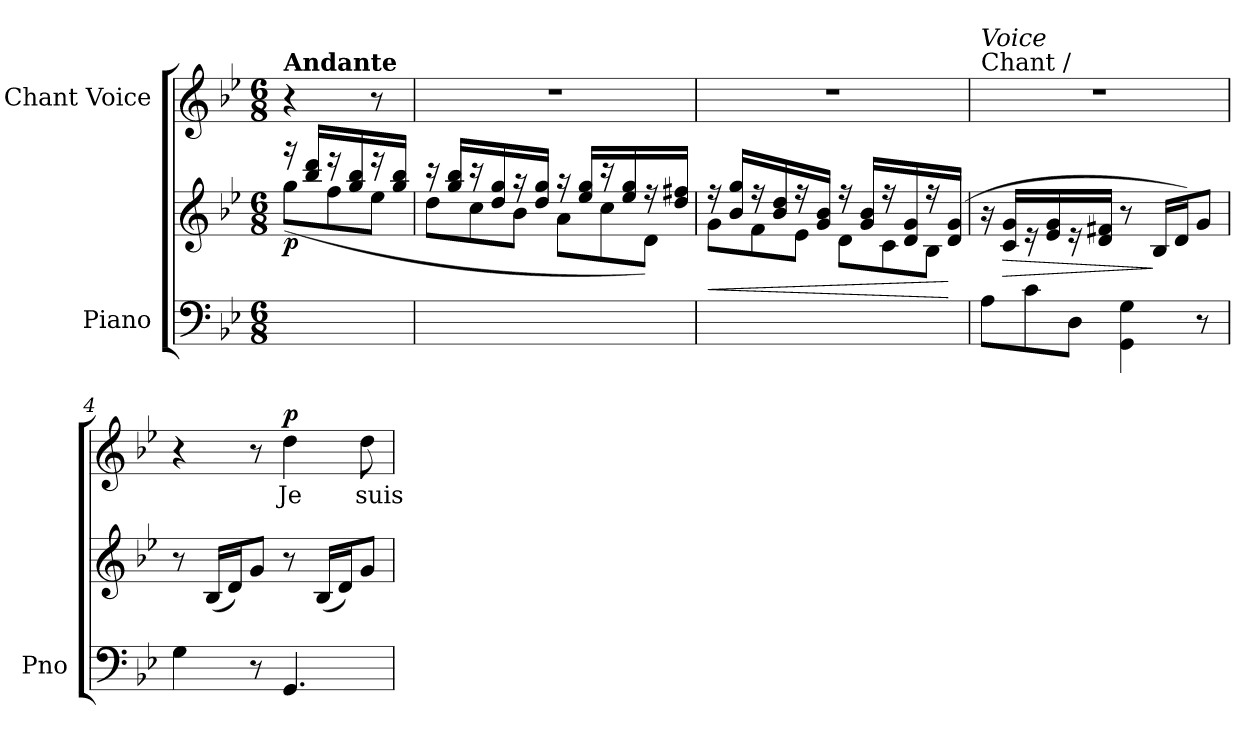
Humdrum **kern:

**kern	**kern	**dynam	**kern	**text	**dynam
*part2	*part2	*part2	*part1	*part1	*part1
*staff3	*staff2	*staff2/3	*staff1	*staff1	*staff1
*I"Piano	*	*	*I"Chant Voice	*	*
*I'Pno	*	*	*	*	*
*clefF4	*clefG2	*	*clefG2	*	*
*k[b-e-]	*k[b-e-]	*	*k[b-e-]	*	*
*M6/8	*M6/8	*	*M6/8	*	*
=	=	=	=	=	=
*	*^	*	*	*	*
!	!	!	!	!LO:TX:a:B:t=Andante	!	!
!	!	!	!LO:DY:b	!	!	!
4.ryy	16r	(8gg\L	p	4r	.	.
.	16bb-/ 16ddd/LL	.	.	.	.	.
.	16r	8ff\	.	.	.	.
.	16gg/ 16bb-/	.	.	.	.	.
.	16r	8ee-\J	.	8r	.	.
.	16gg/ 16bb-/JJ	.	.	.	.	.
=1	=1	=1	=1	=1	=1	=1
2.ryy	16r	8ddL	.	2.r	.	.
.	16gg/ 16bb-/LL	.	.	.	.	.
.	16r	8cc\	.	.	.	.
.	16dd/ 16gg/	.	.	.	.	.
.	16r	8b-\J	.	.	.	.
.	16dd/ 16gg/JJ	.	.	.	.	.
.	16r	8a\L	.	.	.	.
.	16ee-/ 16gg/LL	.	.	.	.	.
.	16r	8cc\	.	.	.	.
.	16ee-/ 16gg/	.	.	.	.	.
.	16r	8d\J)	.	.	.	.
.	16dd/ 16ff#X/JJ	.	.	.	.	.
=2	=2	=2	=2	=2	=2	=2
!	!	!	!LO:HP:b	!	!	!
2.ryy	16r	(8g\L	<	2.r	.	.
.	16b-/ 16gg/LL	.	.	.	.	.
.	16r	8f\	.	.	.	.
.	16b-/ 16dd/	.	.	.	.	.
.	16r	8e-\J	.	.	.	.
.	16g/ 16b-/JJ	.	.	.	.	.
.	16r	8d\L	.	.	.	.
.	16g/ 16b-/LL	.	.	.	.	.
.	16r	8c\	.	.	.	.
.	16d/ 16g/	.	.	.	.	.
.	16r	8B-\J	.	.	.	.
.	(16d/ 16g/JJ	.	[	.	.	.
*	*v	*v	*	*	*	*
=3	=3	=3	=3	=3	=3
!	!	!	!LO:TX:a:t=Chant /	!	!
!	!	!	!LO:TX:a:i:t=Voice	!	!
8A\L	16r	.	2.r	.	.
!	!	!LO:HP:b	!	!	!
.	16c/ 16g/LL	>	.	.	.
8c\	16r	.	.	.	.
.	16e-/ 16g/	.	.	.	.
8D\J	16r	.	.	.	.
.	16d/ 16f#X/JJ	.	.	.	.
4GG\ 4G\	8r	.	.	.	.
.	16B-/LL	]	.	.	.
.	16d/J)	.	.	.	.
8r	8g/J	.	.	.	.
=4	=4	=4	=4	=4	=4
4G\	8r	.	4r	.	.
.	(16B-/LL	.	.	.	.
.	16d/J)	.	.	.	.
8r	8g/J	.	8r	.	.
!	!	!	!	!	!LO:DY:a
4.GG/	8r	.	4dd\	Je	p
.	(16B-/LL	.	.	.	.
.	16d/J)	.	.	.	.
.	8g/J	.	8dd\	suis	.
=	=	=	=	=	=
*-	*-	*-	*-	*-	*-
